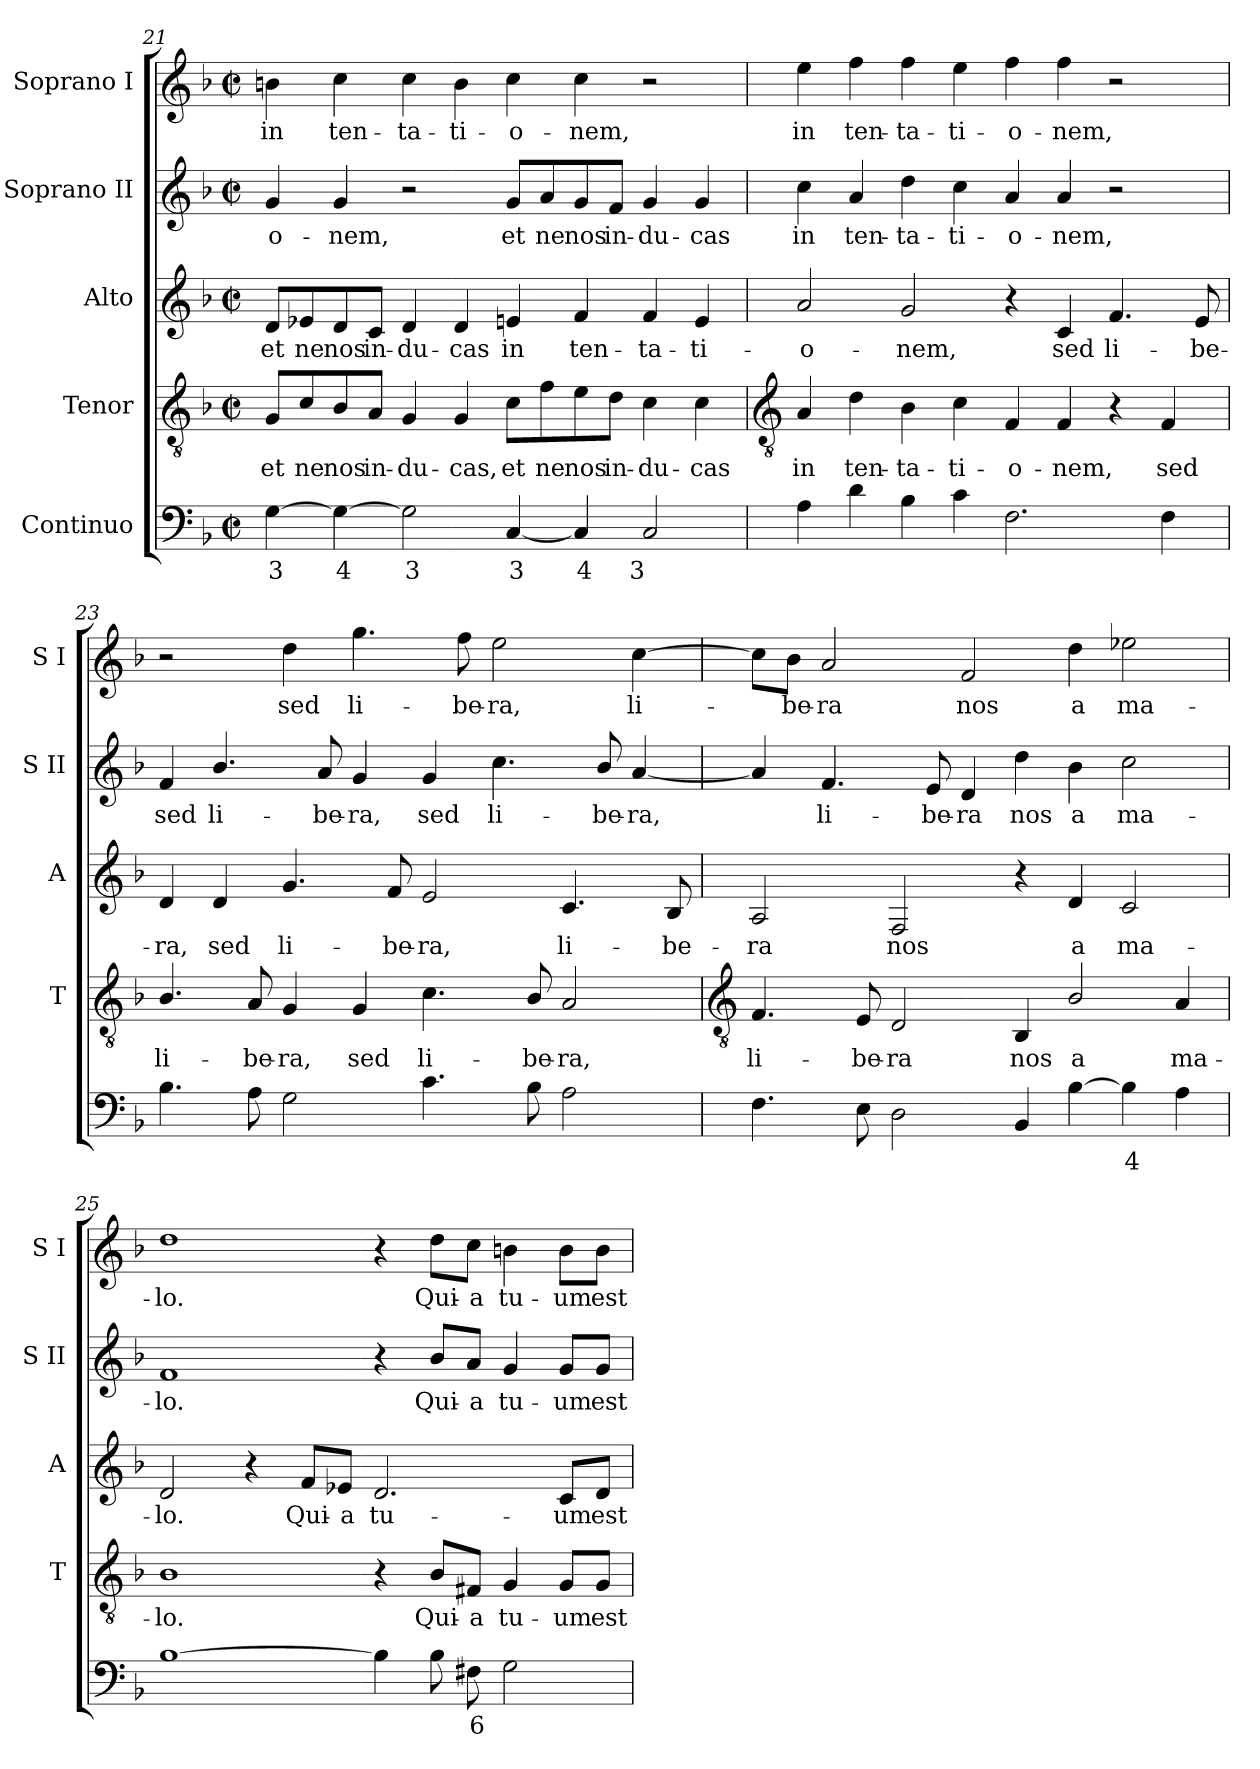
**kern	**text	**kern	**text	**kern	**text	**kern	**text	**kern	**text
*part5	*part5	*part4	*part4	*part3	*part3	*part2	*part2	*part1	*part1
*staff5	*staff5	*staff4	*staff4	*staff3	*staff3	*staff2	*staff2	*staff1	*staff1
*I"Continuo	*	*I"Tenor	*	*I"Alto	*	*I"Soprano II	*	*I"Soprano I	*
*	*	*I'T	*	*I'A	*	*I'S II	*	*I'S I	*
*clefF4	*	*clefGv2	*	*clefG2	*	*clefG2	*	*clefG2	*
*k[b-]	*	*k[b-]	*	*k[b-]	*	*k[b-]	*	*k[b-]	*
*F:	*	*F:	*	*F:	*	*F:	*	*F:	*
*M4/2	*	*M4/2	*	*M4/2	*	*M4/2	*	*M4/2	*
*met(c|)	*	*met(c|)	*	*met(c|)	*	*met(c|)	*	*met(c|)	*
=21	=21	=21	=21	=21	=21	=21	=21	=21	=21
!	!LO:LY:b	!	!LO:LY:b	!	!LO:LY:b	!	!LO:LY:b	!	!LO:LY:b
[4G	3	8G/L	et	8d/L	et	4g	-o-	4bn	in
!	!	!	!LO:LY:b	!	!LO:LY:b	!	!	!	!
.	.	8c/	ne	8e-X/	ne	.	.	.	.
!	!LO:LY:b	!	!LO:LY:b	!	!LO:LY:b	!	!LO:LY:b	!	!LO:LY:b
4G_	4	8B-/	nos	8d/	nos	4g	-nem,	4cc	ten-
!	!	!	!LO:LY:b	!	!LO:LY:b	!	!	!	!
.	.	8A/J	in-	8c/J	in-	.	.	.	.
!	!LO:LY:b	!	!LO:LY:b	!	!LO:LY:b	!	!	!	!LO:LY:b
2G]	3	4G	-du-	4d	-du-	2r	.	4cc	-ta-
!	!	!	!LO:LY:b	!	!LO:LY:b	!	!	!	!LO:LY:b
.	.	4G	-cas,	4d	-cas	.	.	4b	-ti-
!	!LO:LY:b	!	!LO:LY:b	!	!LO:LY:b	!	!LO:LY:b	!	!LO:LY:b
[4C	3	8c\L	et	4en	in	8g/L	et	4cc	-o-
!	!	!	!LO:LY:b	!	!	!	!LO:LY:b	!	!
.	.	8f\	ne	.	.	8a/	ne	.	.
!	!LO:LY:b	!	!LO:LY:b	!	!LO:LY:b	!	!LO:LY:b	!	!LO:LY:b
4C]	4	8e\	nos	4f	ten-	8g/	nos	4cc	-nem,
!	!	!	!LO:LY:b	!	!	!	!LO:LY:b	!	!
.	.	8d\J	in-	.	.	8f/J	in-	.	.
!	!LO:LY:b	!	!LO:LY:b	!	!LO:LY:b	!	!LO:LY:b	!	!
2C	3	4c	-du-	4f	-ta-	4g	-du-	2r	.
!	!	!	!LO:LY:b	!	!LO:LY:b	!	!LO:LY:b	!	!
.	.	4c	-cas	4e	-ti-	4g	-cas	.	.
!!LO:LB:g=z
=22	=22	=22	=22	=22	=22	=22	=22	=22	=22
*	*	*clefGv2	*	*	*	*	*	*	*
!	!	!	!LO:LY:b	!	!LO:LY:b	!	!LO:LY:b	!	!LO:LY:b
4A	.	4A	in	2a	-o-	4cc	in	4ee	in
!	!	!	!LO:LY:b	!	!	!	!LO:LY:b	!	!LO:LY:b
4d	.	4d	ten-	.	.	4a	ten-	4ff	ten-
!	!	!	!LO:LY:b	!	!LO:LY:b	!	!LO:LY:b	!	!LO:LY:b
4B-	.	4B-	-ta-	2g	-nem,	4dd	-ta-	4ff	-ta-
!	!	!	!LO:LY:b	!	!	!	!LO:LY:b	!	!LO:LY:b
4c	.	4c	-ti-	.	.	4cc	-ti-	4ee	-ti-
!	!	!	!LO:LY:b	!	!	!	!LO:LY:b	!	!LO:LY:b
2.F	.	4F	-o-	4r	.	4a	-o-	4ff	-o-
!	!	!	!LO:LY:b	!	!LO:LY:b	!	!LO:LY:b	!	!LO:LY:b
.	.	4F	-nem,	4c	sed	4a	-nem,	4ff	-nem,
!	!	!	!	!	!LO:LY:b	!	!	!	!
.	.	4r	.	4.f	li-	2r	.	2r	.
!	!	!	!LO:LY:b	!	!	!	!	!	!
4F	.	4F	sed	.	.	.	.	.	.
!	!	!	!	!	!LO:LY:b	!	!	!	!
.	.	.	.	8e	-be-	.	.	.	.
=23	=23	=23	=23	=23	=23	=23	=23	=23	=23
!	!	!	!LO:LY:b	!	!LO:LY:b	!	!LO:LY:b	!	!
4.B-	.	4.B-/	li-	4d	-ra,	4f	sed	2r	.
!	!	!	!	!	!LO:LY:b	!	!LO:LY:b	!	!
.	.	.	.	4d	sed	4.b-/	li-	.	.
!	!	!	!LO:LY:b	!	!	!	!	!	!
8A	.	8A	-be-	.	.	.	.	.	.
!	!	!	!LO:LY:b	!	!LO:LY:b	!	!	!	!LO:LY:b
2G	.	4G	-ra,	4.g	li-	.	.	4dd	sed
!	!	!	!	!	!	!	!LO:LY:b	!	!
.	.	.	.	.	.	8a	-be-	.	.
!	!	!	!LO:LY:b	!	!	!	!LO:LY:b	!	!LO:LY:b
.	.	4G	sed	.	.	4g	-ra,	4.gg	li-
!	!	!	!	!	!LO:LY:b	!	!	!	!
.	.	.	.	8f	-be-	.	.	.	.
!	!	!	!LO:LY:b	!	!LO:LY:b	!	!LO:LY:b	!	!
4.c	.	4.c	li-	2e	-ra,	4g	sed	.	.
!	!	!	!	!	!	!	!	!	!LO:LY:b
.	.	.	.	.	.	.	.	8ff	-be-
!	!	!	!	!	!	!	!LO:LY:b	!	!LO:LY:b
.	.	.	.	.	.	4.cc	li-	2ee	-ra,
!	!	!	!LO:LY:b	!	!	!	!	!	!
8B-	.	8B-/	-be-	.	.	.	.	.	.
!	!	!	!LO:LY:b	!	!LO:LY:b	!	!	!	!
2A	.	2A	-ra,	4.c	li-	.	.	.	.
!	!	!	!	!	!	!	!LO:LY:b	!	!
.	.	.	.	.	.	8b-/	-be-	.	.
!	!	!	!	!	!	!	!LO:LY:b	!	!LO:LY:b
.	.	.	.	.	.	[4a	-ra,	[4cc	li-
!	!	!	!	!	!LO:LY:b	!	!	!	!
.	.	.	.	8B-	-be-	.	.	.	.
!!LO:LB:g=z
=24	=24	=24	=24	=24	=24	=24	=24	=24	=24
*	*	*clefGv2	*	*	*	*	*	*	*
!	!	!	!LO:LY:b	!	!LO:LY:b	!	!	!	!
4.F	.	4.F	li-	2A	-ra	4a]	.	8cc\L]	.
!	!	!	!	!	!	!	!	!	!LO:LY:b
.	.	.	.	.	.	.	.	8b-\J	be-
!	!	!	!	!	!	!	!LO:LY:b	!	!LO:LY:b
.	.	.	.	.	.	4.f	li-	2a	-ra
!	!	!	!LO:LY:b	!	!	!	!	!	!
8E	.	8E	-be-	.	.	.	.	.	.
!	!	!	!LO:LY:b	!	!LO:LY:b	!	!	!	!
2D	.	2D	-ra	2F	nos	.	.	.	.
!	!	!	!	!	!	!	!LO:LY:b	!	!
.	.	.	.	.	.	8e	-be-	.	.
!	!	!	!	!	!	!	!LO:LY:b	!	!LO:LY:b
.	.	.	.	.	.	4d	-ra	2f	nos
!	!	!	!LO:LY:b	!	!	!	!LO:LY:b	!	!
4BB-	.	4BB-	nos	4r	.	4dd	nos	.	.
!	!	!	!LO:LY:b	!	!LO:LY:b	!	!LO:LY:b	!	!LO:LY:b
[4B-	.	2B-/	a	4d	a	4b-	a	4dd	a
!	!LO:LY:b	!	!	!	!LO:LY:b	!	!LO:LY:b	!	!LO:LY:b
4B-]	4	.	.	2c	ma-	2cc	ma-	2ee-X	ma-
!	!	!	!LO:LY:b	!	!	!	!	!	!
4A	.	4A	ma-	.	.	.	.	.	.
=25	=25	=25	=25	=25	=25	=25	=25	=25	=25
!	!	!	!LO:LY:b	!	!LO:LY:b	!	!LO:LY:b	!	!LO:LY:b
[1B-	.	1B-	-lo.	2d	-lo.	1f	-lo.	1dd	-lo.
.	.	.	.	4r	.	.	.	.	.
!	!	!	!	!	!LO:LY:b	!	!	!	!
.	.	.	.	8f/L	Qui-	.	.	.	.
!	!	!	!	!	!LO:LY:b	!	!	!	!
.	.	.	.	8e-X/J	-a	.	.	.	.
!	!	!	!	!	!LO:LY:b	!	!	!	!
4B-]	.	4r	.	2.d	tu-	4r	.	4r	.
!	!	!	!LO:LY:b	!	!	!	!LO:LY:b	!	!LO:LY:b
8B-	.	8B-/L	Qui-	.	.	8b-/L	Qui-	8dd\L	Qui-
!	!LO:LY:b	!	!LO:LY:b	!	!	!	!LO:LY:b	!	!LO:LY:b
8F#XL	6	8F#X/J	-a	.	.	8a/J	-a	8cc\J	-a
!	!	!	!LO:LY:b	!	!	!	!LO:LY:b	!	!LO:LY:b
2G	.	4G	tu-	.	.	4g	tu-	4bn	tu-
!	!	!	!LO:LY:b	!	!LO:LY:b	!	!LO:LY:b	!	!LO:LY:b
.	.	8G/L	-um	8c/L	-um	8g/L	-um	8b\L	-um
!	!	!	!LO:LY:b	!	!LO:LY:b	!	!LO:LY:b	!	!LO:LY:b
.	.	8G/J	est	8d/J	est	8g/J	est	8b\J	est
=	=	=	=	=	=	=	=	=	=
*-	*-	*-	*-	*-	*-	*-	*-	*-	*-
